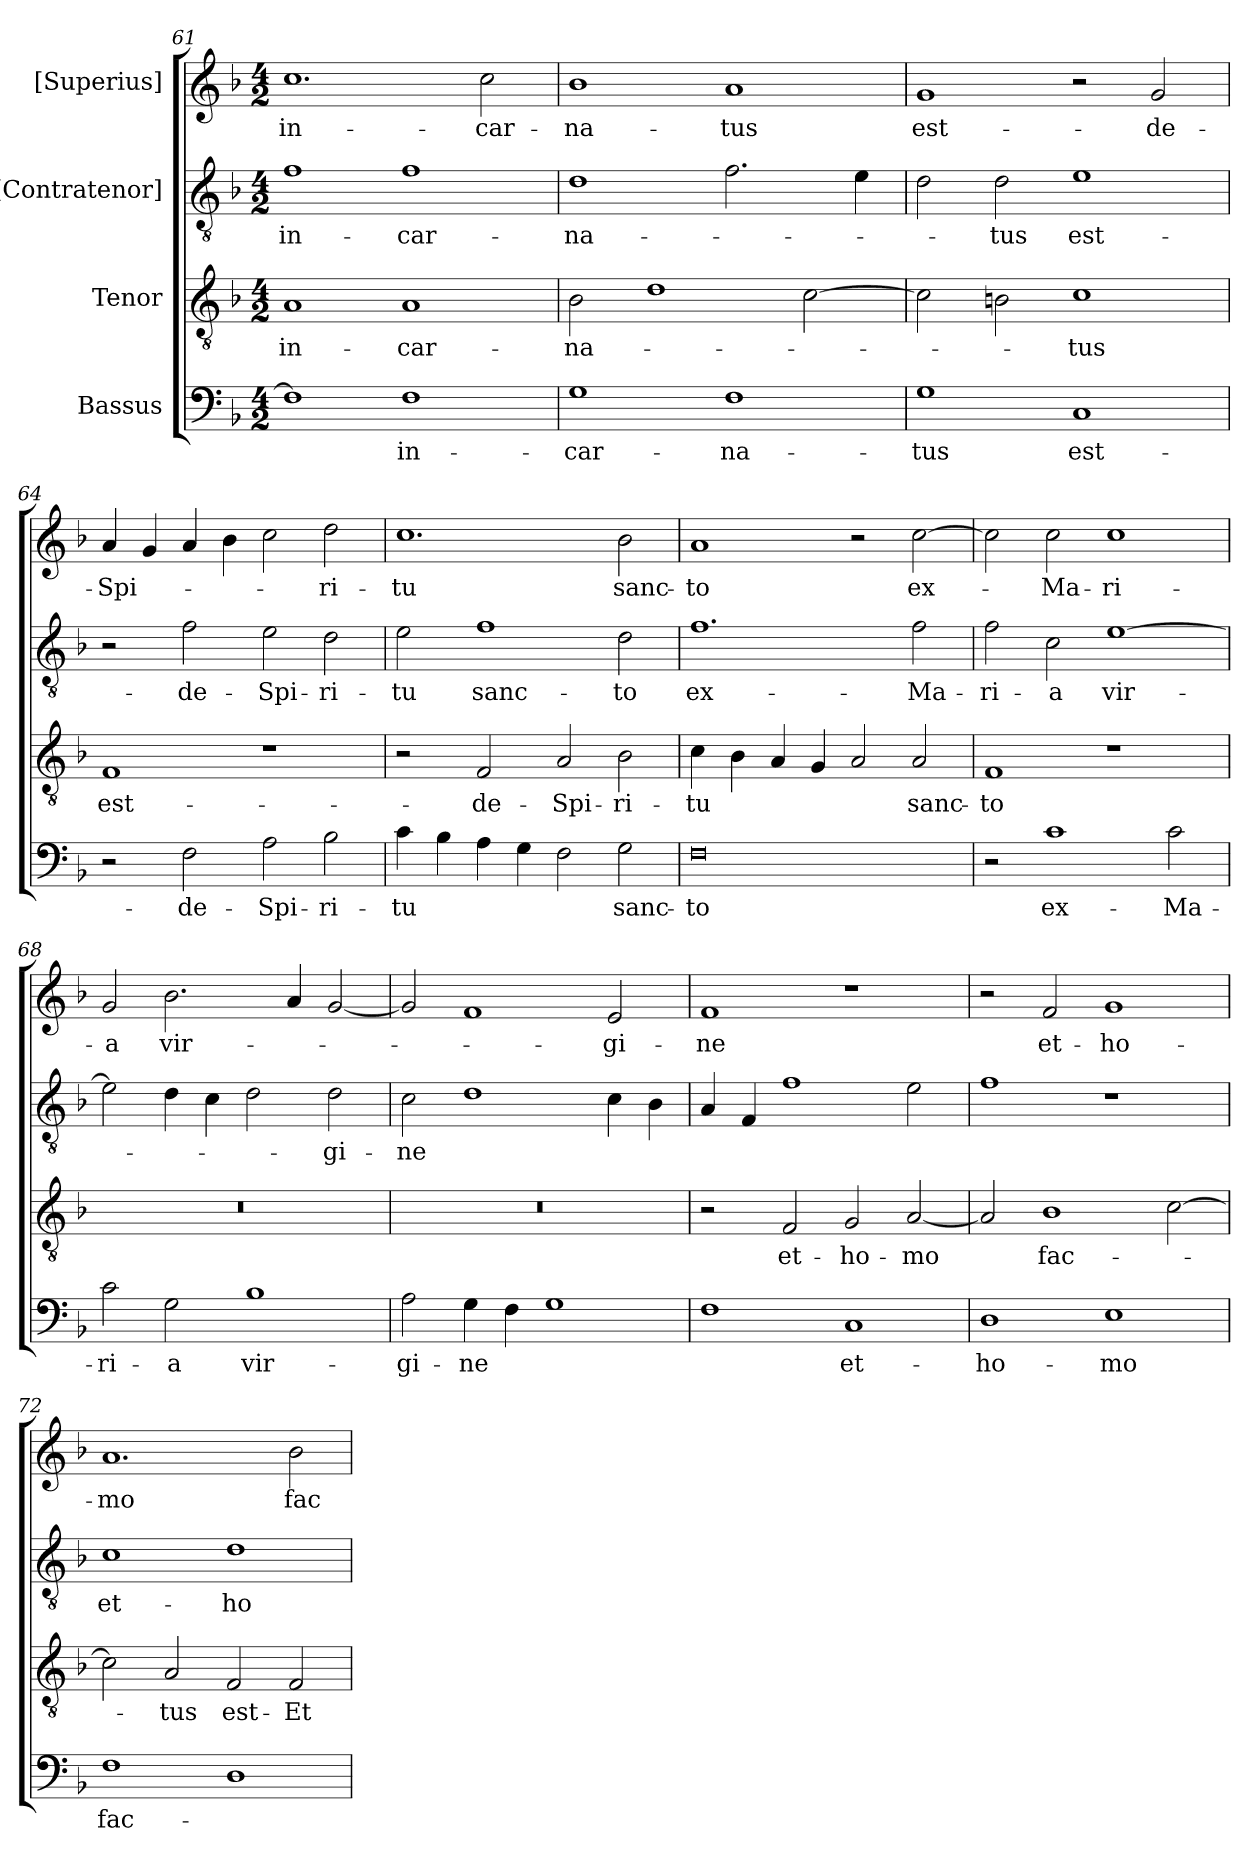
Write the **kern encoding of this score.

**kern	**text	**kern	**text	**kern	**text	**kern	**text
*part4	*part4	*part3	*part3	*part2	*part2	*part1	*part1
*staff4	*staff4	*staff3	*staff3	*staff2	*staff2	*staff1	*staff1
*I"Bassus	*	*I"Tenor	*	*I"[Contratenor]	*	*I"[Superius]	*
*clefF4	*	*clefGv2	*	*clefGv2	*	*clefG2	*
*k[b-]	*	*k[b-]	*	*k[b-]	*	*k[b-]	*
*M4/2	*	*M4/2	*	*M4/2	*	*M4/2	*
=61	=61	=61	=61	=61	=61	=61	=61
1F\]	.	1A/	in-	1f\	in-	1.cc\	in-
1F\	in-	1A/	-car-	1f\	-car-	.	.
.	.	.	.	.	.	2cc\	-car-
=62	=62	=62	=62	=62	=62	=62	=62
1G\	-car-	2B-\	-na-	1d\	-na-	1b-\	-na-
.	.	1d\	.	.	.	.	.
1F\	-na-	.	.	2.f\	.	1a/	-tus
.	.	[2c\	.	.	.	.	.
.	.	.	.	4e\	.	.	.
=63	=63	=63	=63	=63	=63	=63	=63
1G\	-tus	2c\]	.	2d\	.	1g/	est-
.	.	2Bn\	.	2d\	-tus	.	.
1C/	est-	1c\	-tus	1e\	est-	2r	.
.	.	.	.	.	.	2g/	de-
=64	=64	=64	=64	=64	=64	=64	=64
2r	.	1F/	est-	2r	.	4a/	Spi-
.	.	.	.	.	.	4g/	.
2F\	de-	.	.	2f\	de-	4a/	.
.	.	.	.	.	.	4b-\	.
2A\	Spi-	1r	.	2e\	Spi-	2cc\	.
2B-\	-ri-	.	.	2d\	-ri-	2dd\	-ri-
=65	=65	=65	=65	=65	=65	=65	=65
4c\	-tu	2r	.	2e\	-tu	1.cc\	-tu
4B-\	.	.	.	.	.	.	.
4A\	.	2F/	de-	1f\	sanc-	.	.
4G\	.	.	.	.	.	.	.
2F\	.	2A/	Spi-	.	.	.	.
2G\	sanc-	2B-\	-ri-	2d\	-to	2b-\	sanc-
=66	=66	=66	=66	=66	=66	=66	=66
0F\	-to	4c\	-tu	1.f\	ex-	1a/	-to
.	.	4B-\	.	.	.	.	.
.	.	4A/	.	.	.	.	.
.	.	4G/	.	.	.	.	.
.	.	2A/	.	.	.	2r	.
.	.	2A/	sanc-	2f\	Ma-	[2cc\	ex-
=67	=67	=67	=67	=67	=67	=67	=67
2r	.	1F/	-to	2f\	-ri-	2cc\]	.
1c\	ex-	.	.	2c\	-a	2cc\	Ma-
.	.	1r	.	[1e\	vir-	1cc\	-ri-
2c\	Ma-	.	.	.	.	.	.
=68	=68	=68	=68	=68	=68	=68	=68
2c\	-ri-	0r	.	2e\]	.	2g/	-a
2G\	-a	.	.	4d\	.	2.b-\	vir-
.	.	.	.	4c\	.	.	.
1B-\	vir-	.	.	2d\	.	.	.
.	.	.	.	.	.	4a/	.
.	.	.	.	2d\	-gi-	[2g/	.
=69	=69	=69	=69	=69	=69	=69	=69
2A\	-gi-	0r	.	2c\	-ne	2g/]	.
4G\	-ne	.	.	1d\	.	1f/	.
4F\	.	.	.	.	.	.	.
1G\	.	.	.	.	.	.	.
.	.	.	.	4c\	.	2e/	-gi-
.	.	.	.	4B-\	.	.	.
=70	=70	=70	=70	=70	=70	=70	=70
1F\	.	2r	.	4A/	.	1f/	-ne
.	.	.	.	4F/	.	.	.
.	.	2F/	et-	1f\	.	.	.
1C/	et-	2G/	ho-	.	.	1r	.
.	.	[2A/	-mo	2e\	.	.	.
=71	=71	=71	=71	=71	=71	=71	=71
1D\	ho-	2A/]	.	1f\	.	2r	.
.	.	1B-\	fac-	.	.	2f/	et-
1E\	-mo	.	.	1r	.	1g/	ho-
.	.	[2c\	.	.	.	.	.
=72	=72	=72	=72	=72	=72	=72	=72
1F\	fac-	2c\]	.	1c\	et-	1.a/	-mo
.	.	2A/	-tus	.	.	.	.
1D\	.	2F/	est-	1d\	ho-	.	.
.	.	2F/	Et-	.	.	2b-\	fac-
=	=	=	=	=	=	=	=
*-	*-	*-	*-	*-	*-	*-	*-
